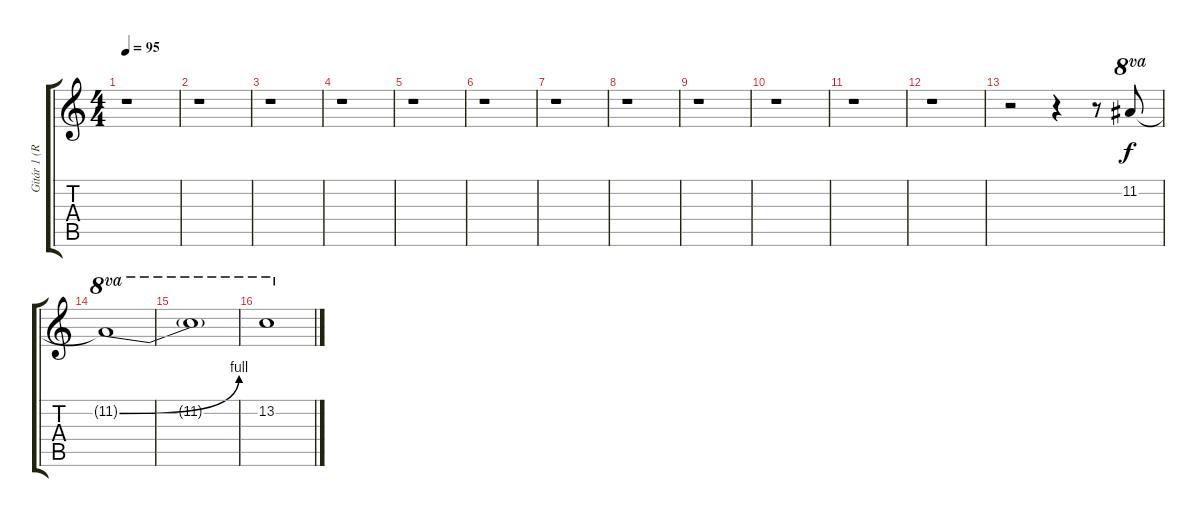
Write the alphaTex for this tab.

\track ("Gitár 1 (Ritchie Blackmore)" "Gitár 1 (R") {instrument distortionguitar}
\staff {score tabs}
\tuning (E4 B3 G3 D3 A2 E2) {hide}
\ts (4 4)
\tempo 95
\clef g2
\ks c
r.1{dy f instrument distortionguitar} |
r.1 |
r.1 |
r.1 |
r.1 |
r.1 |
r.1 |
r.1 |
r.1 |
r.1 |
r.1 |
r.1 |
r.2 r.4 r.8 11.2.8{ot 8va} |
11.2{be (bend 0 0 60 4) t}.1{ot 8va} |
11.2{t}.1{ot 8va} |
13.2.1{ot 8va}
